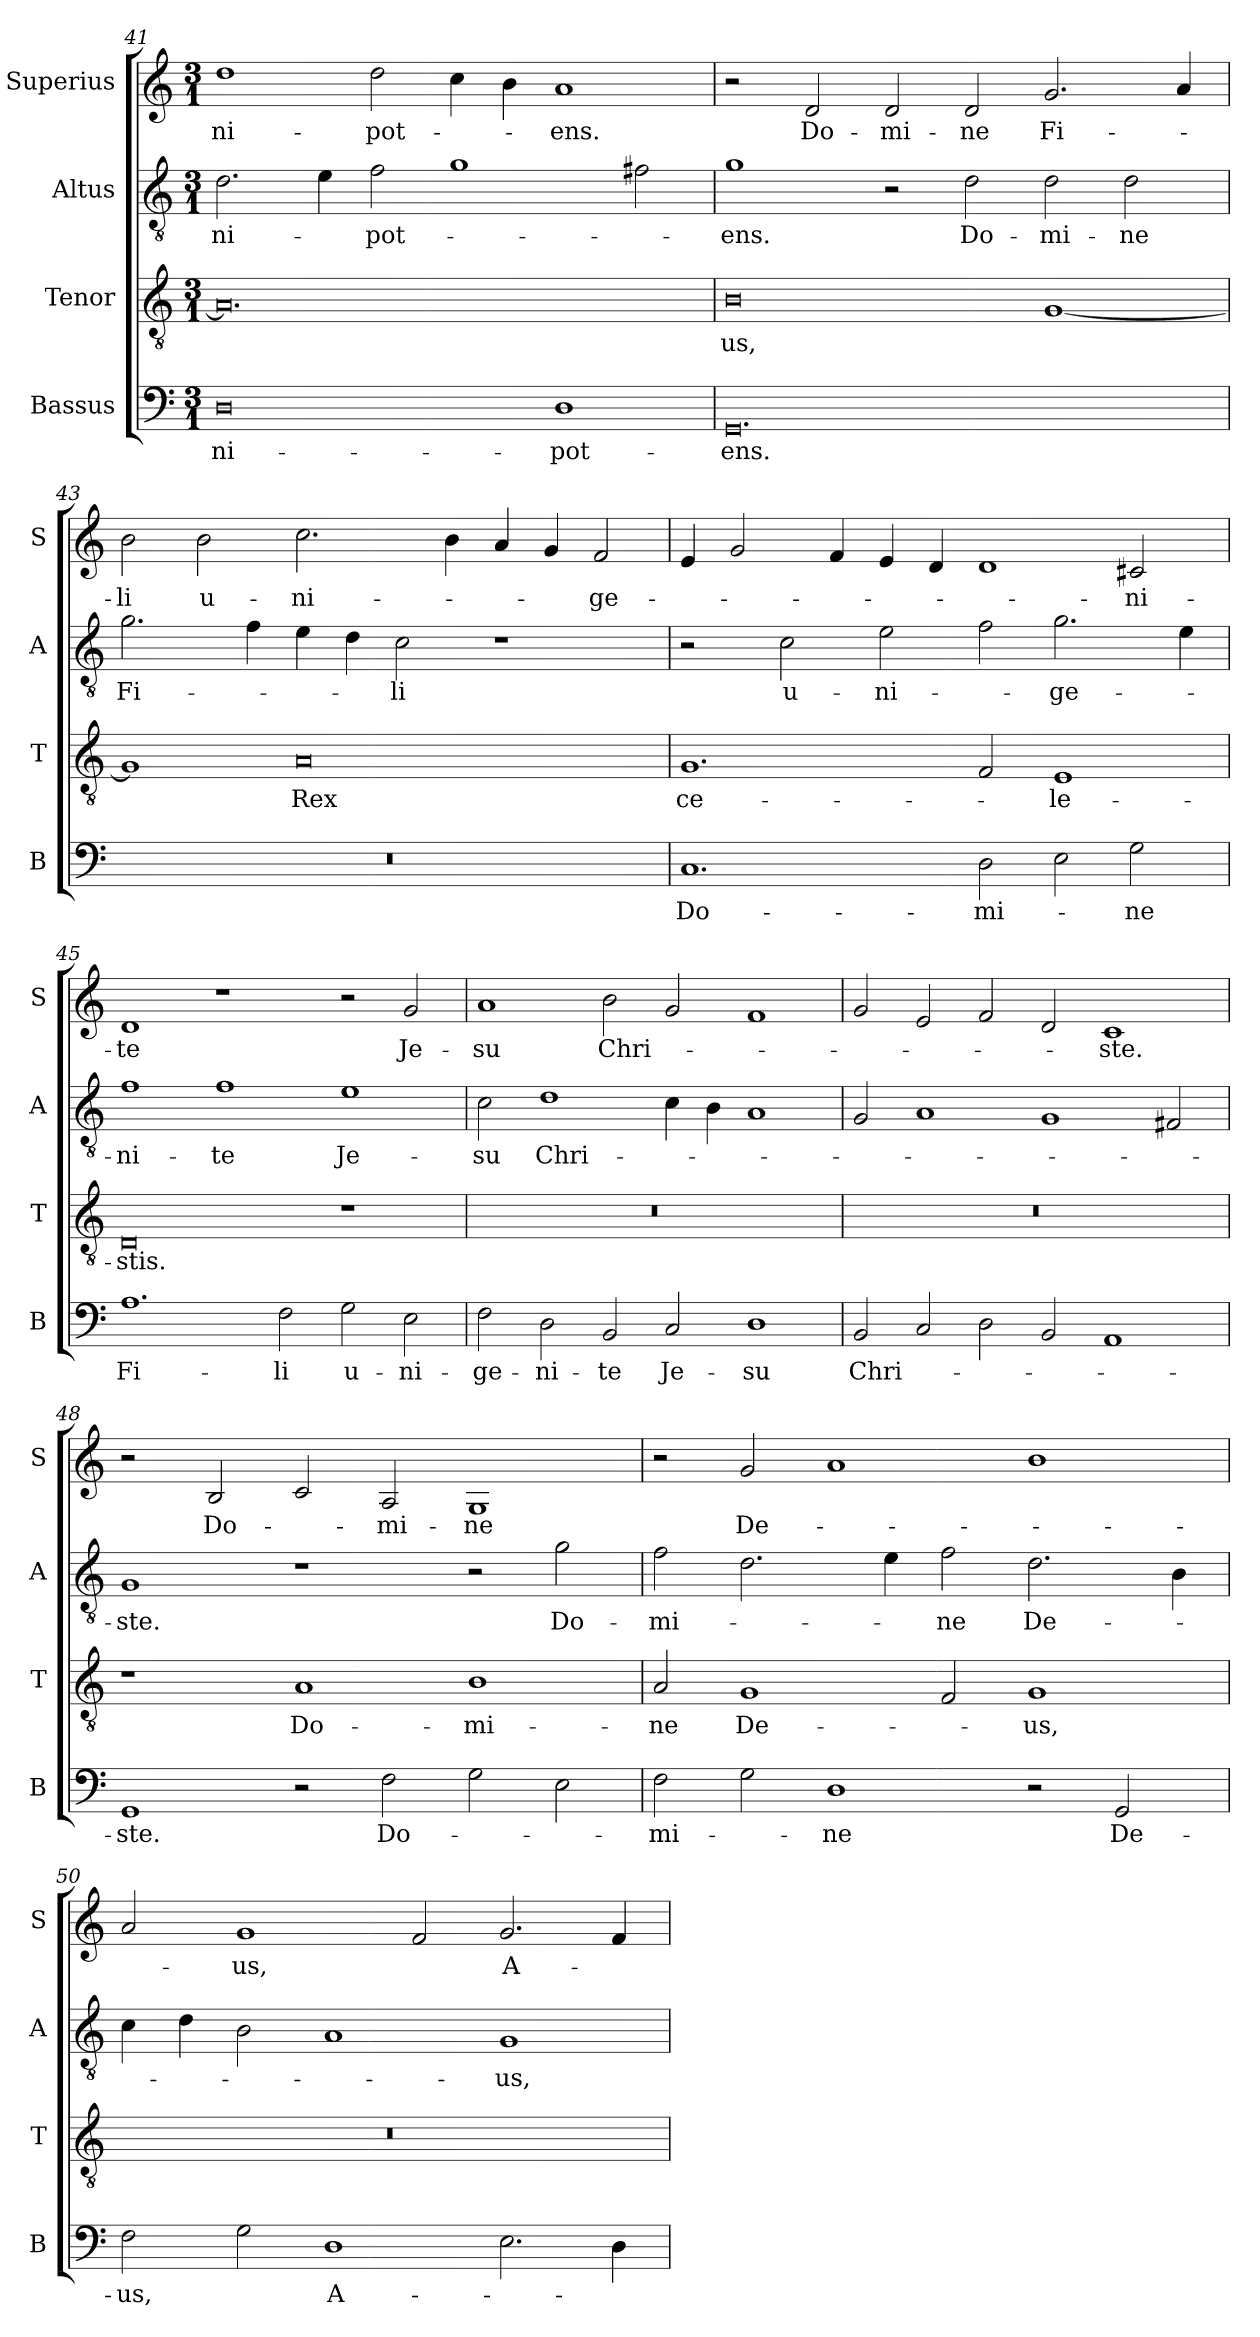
**kern	**text	**kern	**text	**kern	**text	**kern	**text
*part4	*part4	*part3	*part3	*part2	*part2	*part1	*part1
*staff4	*staff4	*staff3	*staff3	*staff2	*staff2	*staff1	*staff1
*I"Bassus	*	*I"Tenor	*	*I"Altus	*	*I"Superius	*
*I'B	*	*I'T	*	*I'A	*	*I'S	*
*clefF4	*	*clefGv2	*	*clefGv2	*	*clefG2	*
*k[]	*	*k[]	*	*k[]	*	*k[]	*
*M3/1	*	*M3/1	*	*M3/1	*	*M3/1	*
=41	=41	=41	=41	=41	=41	=41	=41
0D	-ni-	0.A]	.	2.d	-ni-	1dd	-ni-
.	.	.	.	4e	.	.	.
.	.	.	.	2f	-pot-	2dd	-pot-
.	.	.	.	1g	.	4cc	.
.	.	.	.	.	.	4b	.
1D	-pot-	.	.	.	.	1a	-ens.
.	.	.	.	2f#X	.	.	.
=42	=42	=42	=42	=42	=42	=42	=42
!	!	!	!LO:LY:i	!	!	!	!
0.GG	-ens.	0B	-us,	1g	-ens.	2r	.
.	.	.	.	.	.	2d	Do-
.	.	.	.	2r	.	2d	-mi-
.	.	.	.	2d	Do-	2d	-ne
.	.	[1G	.	2d	-mi-	2.g	Fi-
.	.	.	.	2d	-ne	.	.
.	.	.	.	.	.	4a	.
=43	=43	=43	=43	=43	=43	=43	=43
0.r	.	1G]	.	2.g	Fi-	2b	-li
.	.	.	.	.	.	2b	u-
.	.	.	.	4f	.	.	.
!	!	!	!LO:LY:i	!	!	!	!
.	.	0A	Rex	4e	.	2.cc	-ni-
.	.	.	.	4d	.	.	.
.	.	.	.	2c	-li	.	.
.	.	.	.	.	.	4b	.
.	.	.	.	1r	.	4a	.
.	.	.	.	.	.	4g	.
.	.	.	.	.	.	2f	-ge-
=44	=44	=44	=44	=44	=44	=44	=44
!	!LO:LY:i	!	!LO:LY:i	!	!	!	!
1.C	Do-	1.G	ce-	2r	.	4e	.
.	.	.	.	.	.	2g	.
.	.	.	.	2c	u-	.	.
.	.	.	.	.	.	4f	.
.	.	.	.	2e	-ni-	4e	.
.	.	.	.	.	.	4d	.
!	!LO:LY:i	!	!	!	!	!	!
2D	-mi-	2F	.	2f	.	1d	.
!	!	!	!LO:LY:i	!	!	!	!
2E	.	1E	-le-	2.g	-ge-	.	.
!	!LO:LY:i	!	!	!	!	!	!
2G	-ne	.	.	.	.	2c#X	-ni-
.	.	.	.	4e	.	.	.
=45	=45	=45	=45	=45	=45	=45	=45
!	!LO:LY:i	!	!LO:LY:i	!	!	!	!
1.A	Fi-	0D	-stis.	1f	-ni-	1d	-te
.	.	.	.	1f	-te	1r	.
!	!LO:LY:i	!	!	!	!	!	!
2F	-li	.	.	.	.	.	.
!	!LO:LY:i	!	!	!	!	!	!
2G	u-	1r	.	1e	Je-	2r	.
!	!LO:LY:i	!	!	!	!	!	!
2E	-ni-	.	.	.	.	2g	Je-
=46	=46	=46	=46	=46	=46	=46	=46
!	!LO:LY:i	!	!	!	!	!	!
2F	-ge-	0.r	.	2c	-su	1a	-su
!	!LO:LY:i	!	!	!	!	!	!
2D	-ni-	.	.	1d	Chri-	.	.
!	!LO:LY:i	!	!	!	!	!	!
2BB	-te	.	.	.	.	2b	Chri-
!	!LO:LY:i	!	!	!	!	!	!
2C	Je-	.	.	4c	.	2g	.
.	.	.	.	4B	.	.	.
!	!LO:LY:i	!	!	!	!	!	!
1D	-su	.	.	1A	.	1f	.
=47	=47	=47	=47	=47	=47	=47	=47
!	!LO:LY:i	!	!	!	!	!	!
2BB	Chri-	0.r	.	2G	.	2g	.
2C	.	.	.	1A	.	2e	.
2D	.	.	.	.	.	2f	.
2BB	.	.	.	1G	.	2d	.
1AA	.	.	.	.	.	1c	-ste.
.	.	.	.	2F#X	.	.	.
=48	=48	=48	=48	=48	=48	=48	=48
!	!LO:LY:i	!	!	!	!	!	!
1GG	-ste.	1r	.	1G	-ste.	2r	.
.	.	.	.	.	.	2B	Do-
2r	.	1A	Do-	1r	.	2c	.
2F	Do-	.	.	.	.	2A	-mi-
2G	.	1B	-mi-	2r	.	1G	-ne
2E	.	.	.	2g	Do-	.	.
=49	=49	=49	=49	=49	=49	=49	=49
2F	-mi-	2A	-ne	2f	-mi-	2r	.
2G	.	1G	De-	2.d	.	2g	De-
1D	-ne	.	.	.	.	1a	.
.	.	.	.	4e	.	.	.
.	.	2F	.	2f	-ne	.	.
2r	.	1G	-us,	2.d	De-	1b	.
2GG	De-	.	.	.	.	.	.
.	.	.	.	4B	.	.	.
=50	=50	=50	=50	=50	=50	=50	=50
2F	-us,	0.r	.	4c	.	2a	.
.	.	.	.	4d	.	.	.
2G	.	.	.	2B	.	1g	-us,
1D	A-	.	.	1A	.	.	.
.	.	.	.	.	.	2f	.
2.E	.	.	.	1G	-us,	2.g	A-
4D	.	.	.	.	.	4f	.
=	=	=	=	=	=	=	=
*-	*-	*-	*-	*-	*-	*-	*-
